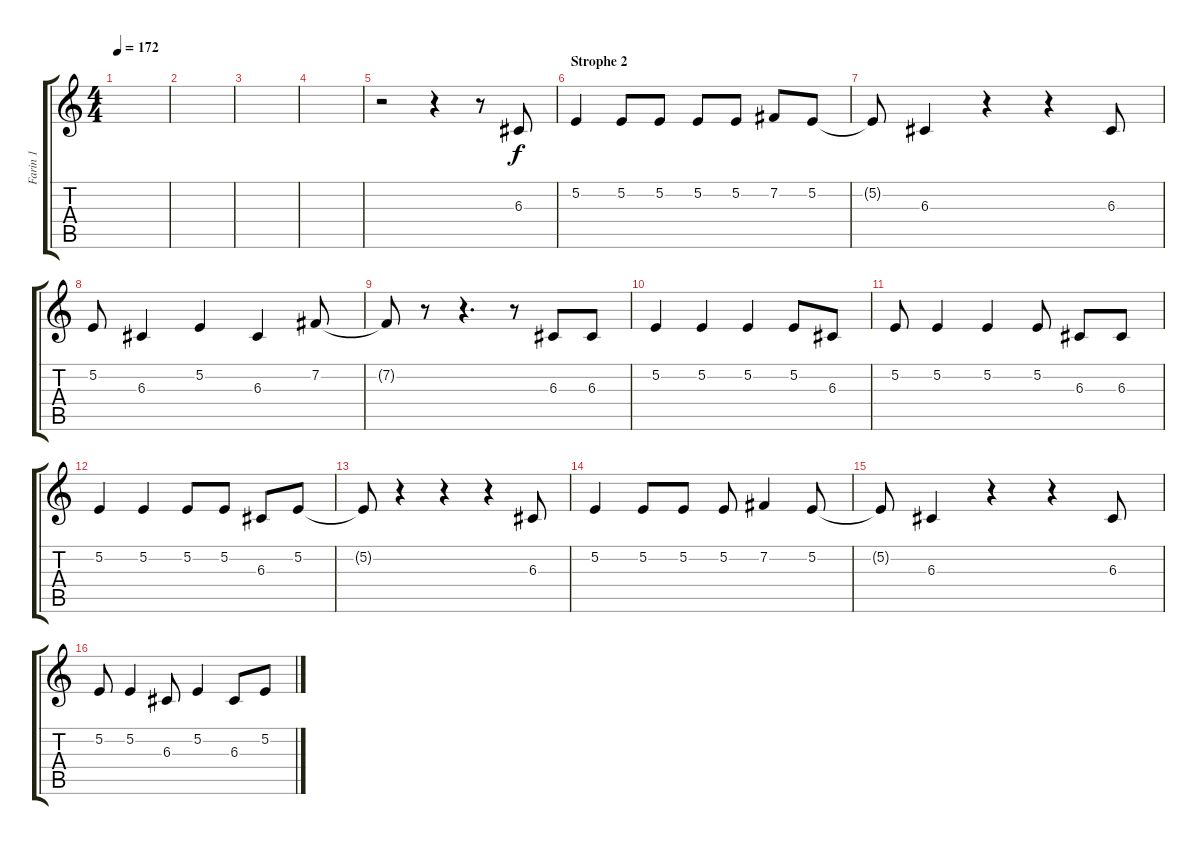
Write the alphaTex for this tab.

\track ("Farin 1" "Farin 1") {instrument tuba}
\staff {score tabs}
\tuning (E4 B3 G3 D3 A2 E2) {hide}
\ts (4 4)
\tempo 172
\clef g2
\ks c
|
|
|
|
r.2 r.4 r.8 6.3.8 |
\section ("" "Strophe 2")
5.2.4 5.2.8 5.2.8 5.2.8 5.2.8 7.2.8 5.2.8 |
5.2{t}.8 6.3.4 r.4 r.4 6.3.8 |
5.2.8 6.3.4 5.2.4 6.3.4 7.2.8 |
7.2{t}.8 r.8 r.4{d} r.8 6.3.8 6.3.8 |
5.2.4 5.2.4 5.2.4 5.2.8 6.3.8 |
5.2.8 5.2.4 5.2.4 5.2.8 6.3.8 6.3.8 |
5.2.4 5.2.4 5.2.8 5.2.8 6.3.8 5.2.8 |
5.2{t}.8 r.4 r.4 r.4 6.3.8 |
5.2.4 5.2.8 5.2.8 5.2.8 7.2.4 5.2.8 |
5.2{t}.8 6.3.4 r.4 r.4 6.3.8 |
5.2.8 5.2.4 6.3.8 5.2.4 6.3.8 5.2.8
